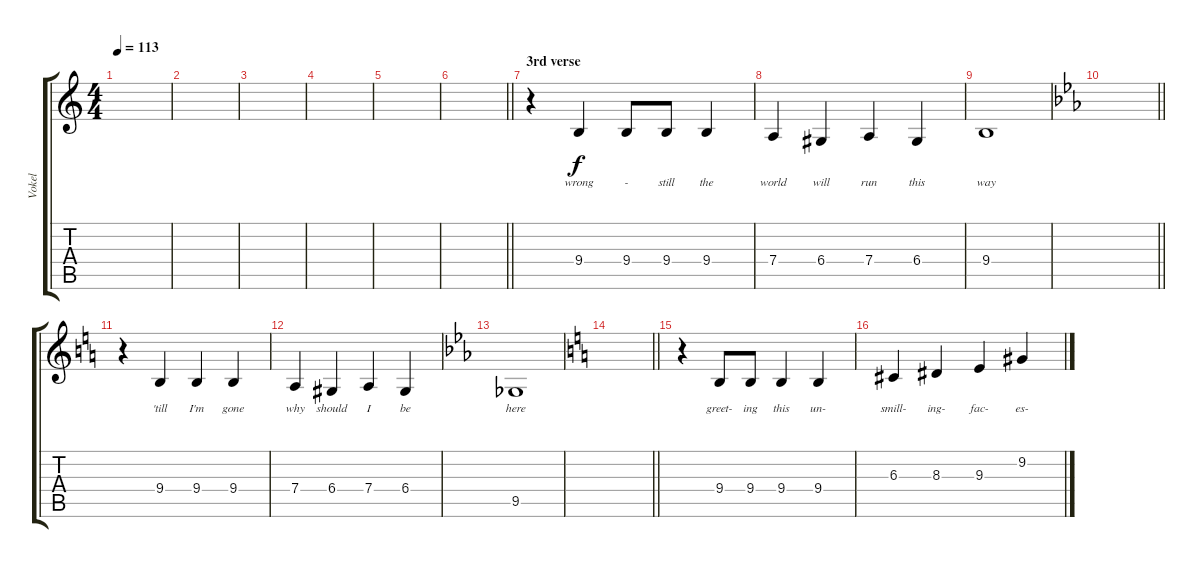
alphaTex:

\track ("Vokel" "Vokel") {instrument lead1square}
\staff {score tabs}
\tuning (E4 B3 G3 D3 A2 E2) {hide}
\ts (4 4)
\tempo 113
\clef g2
\ks c
|
|
|
|
|
\barLineRight lightlight
|
\section ("" "3rd verse")
r.4 9.4.4{lyrics (0 "wrong") lyrics (1 "") lyrics (2 "") lyrics (3 "") lyrics (4 "")} 9.4.8{lyrics (0 "-") lyrics (1 "") lyrics (2 "") lyrics (3 "") lyrics (4 "")} 9.4.8{lyrics (0 "still") lyrics (1 "") lyrics (2 "") lyrics (3 "") lyrics (4 "")} 9.4.4{lyrics (0 "the") lyrics (1 "") lyrics (2 "") lyrics (3 "") lyrics (4 "")} |
7.4.4{lyrics (0 "world") lyrics (1 "") lyrics (2 "") lyrics (3 "") lyrics (4 "")} 6.4.4{lyrics (0 "will") lyrics (1 "") lyrics (2 "") lyrics (3 "") lyrics (4 "")} 7.4.4{lyrics (0 "run") lyrics (1 "") lyrics (2 "") lyrics (3 "") lyrics (4 "")} 6.4.4{lyrics (0 "this") lyrics (1 "") lyrics (2 "") lyrics (3 "") lyrics (4 "")} |
9.4.1{lyrics (0 "way") lyrics (1 "") lyrics (2 "") lyrics (3 "") lyrics (4 "")} |
\barLineRight lightlight
\ks eb
|
\ks c
r.4 9.4.4{lyrics (0 "'till") lyrics (1 "") lyrics (2 "") lyrics (3 "") lyrics (4 "")} 9.4.4{lyrics (0 "I'm") lyrics (1 "") lyrics (2 "") lyrics (3 "") lyrics (4 "")} 9.4.4{lyrics (0 "gone") lyrics (1 "") lyrics (2 "") lyrics (3 "") lyrics (4 "")} |
7.4.4{lyrics (0 "why") lyrics (1 "") lyrics (2 "") lyrics (3 "") lyrics (4 "")} 6.4.4{lyrics (0 "should") lyrics (1 "") lyrics (2 "") lyrics (3 "") lyrics (4 "")} 7.4.4{lyrics (0 "I") lyrics (1 "") lyrics (2 "") lyrics (3 "") lyrics (4 "")} 6.4.4{lyrics (0 "be") lyrics (1 "") lyrics (2 "") lyrics (3 "") lyrics (4 "")} |
\ks eb
9.5.1{lyrics (0 "here") lyrics (1 "") lyrics (2 "") lyrics (3 "") lyrics (4 "")} |
\barLineRight lightlight
\ks c
|
r.4 9.4.8{lyrics (0 "greet-") lyrics (1 "") lyrics (2 "") lyrics (3 "") lyrics (4 "")} 9.4.8{lyrics (0 "ing") lyrics (1 "") lyrics (2 "") lyrics (3 "") lyrics (4 "")} 9.4.4{lyrics (0 "this") lyrics (1 "") lyrics (2 "") lyrics (3 "") lyrics (4 "")} 9.4.4{lyrics (0 "un-") lyrics (1 "") lyrics (2 "") lyrics (3 "") lyrics (4 "")} |
6.3.4{lyrics (0 "smill-") lyrics (1 "") lyrics (2 "") lyrics (3 "") lyrics (4 "")} 8.3.4{lyrics (0 "ing-") lyrics (1 "") lyrics (2 "") lyrics (3 "") lyrics (4 "")} 9.3.4{lyrics (0 "fac-") lyrics (1 "") lyrics (2 "") lyrics (3 "") lyrics (4 "")} 9.2.4{lyrics (0 "es-") lyrics (1 "") lyrics (2 "") lyrics (3 "") lyrics (4 "")}
